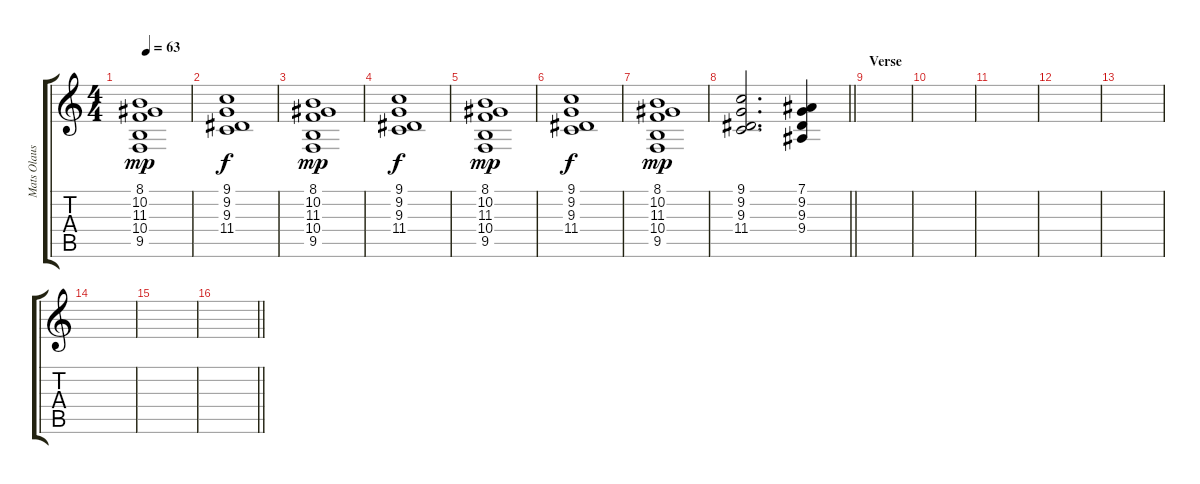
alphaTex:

\track ("Mats Olausson" "Mats Olaus") {instrument stringensemble1}
\staff {score tabs}
\tuning (Eb4 Bb3 Gb3 Db3 Ab2 Eb2) {hide}
\ts (4 4)
\tempo 63
\clef g2
\ks c
(8.1 10.2 11.3 10.4 9.5).1{dy mp} |
(9.1 9.2 9.3 11.4).1{dy f} |
(8.1 10.2 11.3 10.4 9.5).1{dy mp} |
(9.1 9.2 9.3 11.4).1{dy f} |
(8.1 10.2 11.3 10.4 9.5).1{dy mp} |
(9.1 9.2 9.3 11.4).1{dy f} |
(8.1 10.2 11.3 10.4 9.5).1{dy mp} |
\barLineRight lightlight
(9.1 9.2 9.3 11.4).2{d} (7.1 9.2 9.3 9.4).4 |
\section ("" "Verse")
|
|
|
|
|
|
|
\barLineRight lightlight
